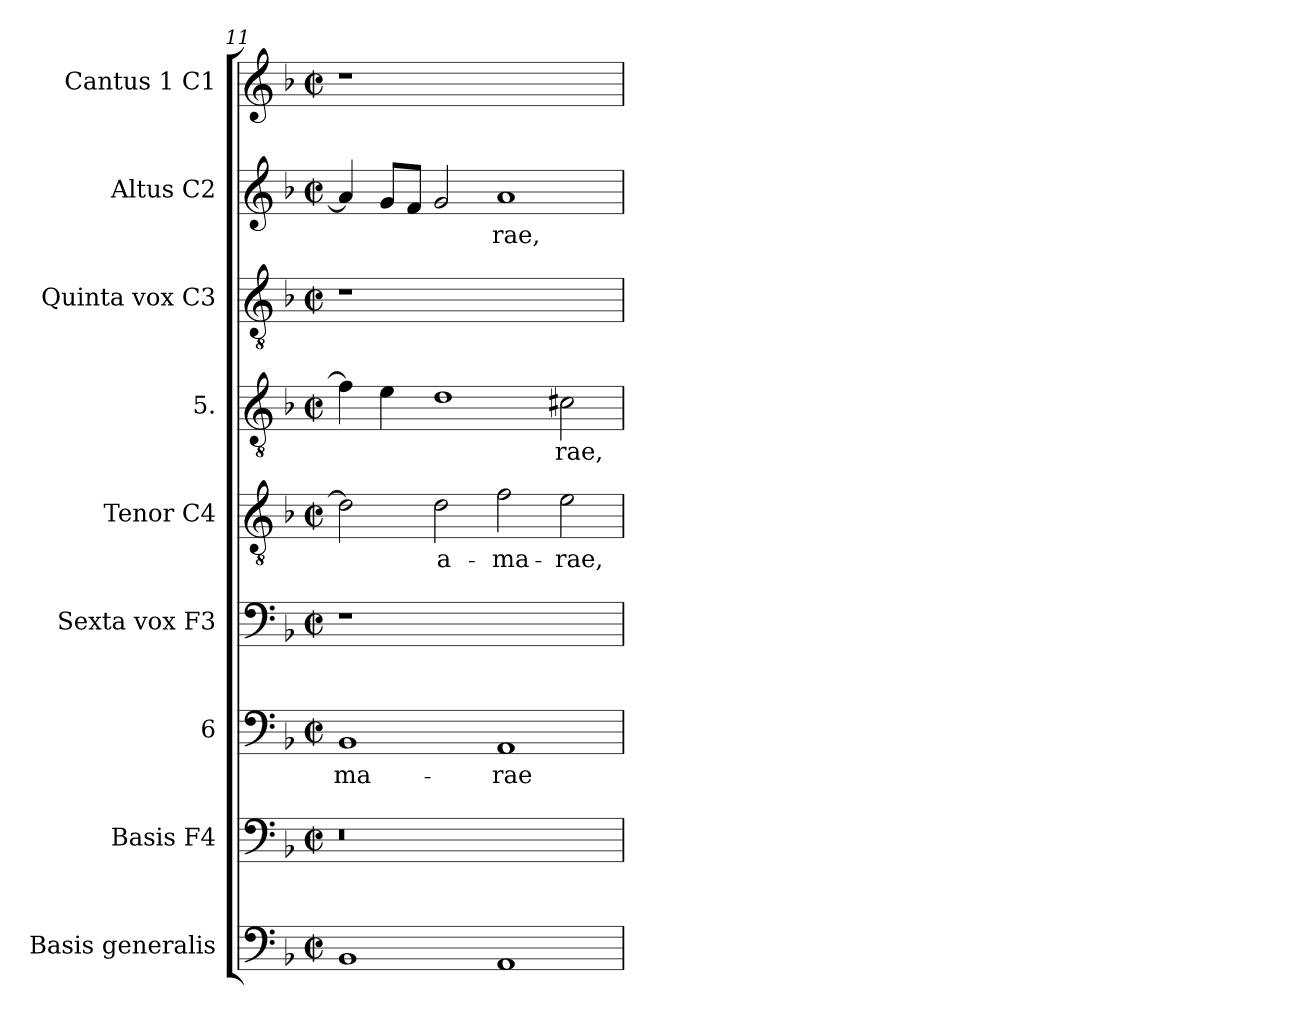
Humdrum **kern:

**kern	**text	**kern	**kern	**text	**kern	**kern	**text	**kern	**text	**kern	**kern	**text	**kern
*part9	*part9	*part8	*part7	*part7	*part6	*part5	*part5	*part4	*part4	*part3	*part2	*part2	*part1
*staff9	*staff9	*staff8	*staff7	*staff7	*staff6	*staff5	*staff5	*staff4	*staff4	*staff3	*staff2	*staff2	*staff1
*I"Basis  generalis	*	*I"Basis  F4	*I"6	*	*I"Sexta vox  F3	*I"Tenor  C4	*	*I"5.	*	*I"Quinta vox  C3	*I"Altus  C2	*	*I"Cantus 1  C1
*	*	*I'B	*	*	*	*I'T	*	*	*	*	*I'A	*	*I'C
*clefF4	*	*clefF4	*clefF4	*	*clefF4	*clefGv2	*	*clefGv2	*	*clefGv2	*clefG2	*	*clefG2
*k[b-]	*	*k[b-]	*k[b-]	*	*k[b-]	*k[b-]	*	*k[b-]	*	*k[b-]	*k[b-]	*	*k[b-]
*F:	*	*F:	*F:	*	*F:	*F:	*	*F:	*	*F:	*F:	*	*F:
*M2/2	*	*M2/2	*M2/2	*	*M2/2	*M2/2	*	*M2/2	*	*M2/2	*M2/2	*	*M2/2
*met(c|)	*	*met(c|)	*met(c|)	*	*met(c|)	*met(c|)	*	*met(c|)	*	*met(c|)	*met(c|)	*	*met(c|)
=11	=11	=11	=11	=11	=11	=11	=11	=11	=11	=11	=11	=11	=11
!	!LO:LY:a:cj	!	!	!LO:LY:b:cj	!	!	!LO:LY:b:cj	!	!LO:LY:b:cj	!	!	!LO:LY:b:cj	!
1BB-	.	0r	1BB-	-ma-	1r	2d\]	.	4f\]	--	1r	4a/]	--	1r
!	!	!	!	!	!	!	!	!	!LO:LY:b:cj	!	!	!LO:LY:b:cj	!
.	.	.	.	.	.	.	.	4e\	--	.	8g/L	--	.
!	!	!	!	!	!	!	!	!	!	!	!	!LO:LY:b:cj	!
.	.	.	.	.	.	.	.	.	.	.	8f/J	--	.
!	!	!	!	!	!	!	!LO:LY:b:cj	!	!LO:LY:b:cj	!	!	!LO:LY:b:cj	!
.	.	.	.	.	.	2d\	a-	1d	--	.	2g/	--	.
!	!LO:LY:a:cj	!	!	!LO:LY:b:cj	!	!	!LO:LY:b:cj	!	!	!	!	!LO:LY:b:cj	!
1AA	.	.	1AA	-rae	1ryy	2f\	-ma-	.	.	1ryy	1a	-rae,	1ryy
!	!	!	!	!	!	!	!LO:LY:b:cj	!	!LO:LY:b:cj	!	!	!	!
.	.	.	.	.	.	2e\	-rae,	2c#X\	-rae,	.	.	.	.
=	=	=	=	=	=	=	=	=	=	=	=	=	=
*-	*-	*-	*-	*-	*-	*-	*-	*-	*-	*-	*-	*-	*-
